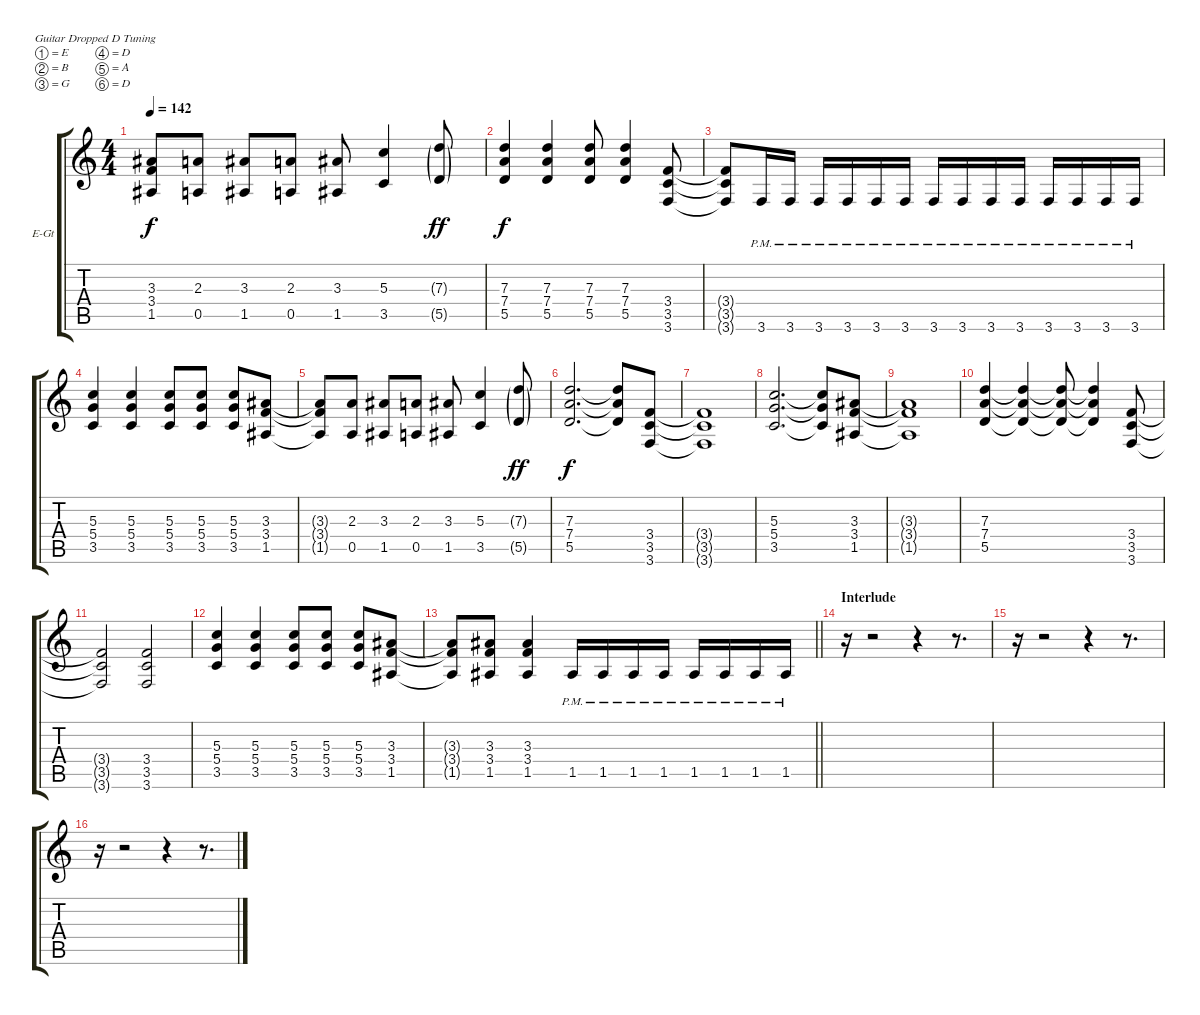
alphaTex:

\bracketExtendMode groupsimilarinstruments
\firstSystemTrackNameOrientation horizontal
\otherSystemsTrackNameOrientation horizontal
\track ("Electric Guitar 1" "E-Gt") {instrument distortionguitar}
\staff {score tabs}
\tuning (E4 B3 G3 D3 A2 D2)
\ts (4 4)
\tempo 142
\clef g2
\ks c
(3.3{t} 3.4{t} 1.5{t}).8{dy f} (2.3 0.5).8 (3.3 1.5).8 (2.3 0.5).8 (3.3 1.5).8 (5.3 3.5).4 (7.3{g} 5.5{g}).8{dy ff} |
(7.3 7.4 5.5).4{dy f} (7.3 7.4 5.5).4 (7.3 7.4 5.5).8 (7.3 7.4 5.5).4 (3.4 3.5 3.6).8 |
(3.4{t} 3.5{t} 3.6{t}).8 3.6{pm}.16 3.6{pm}.16 3.6{pm}.16 3.6{pm}.16 3.6{pm}.16 3.6{pm}.16 3.6{pm}.16 3.6{pm}.16 3.6{pm}.16 3.6{pm}.16 3.6{pm}.16 3.6{pm}.16 3.6{pm}.16 3.6{pm}.16 |
(5.3 5.4 3.5).4 (5.3 5.4 3.5).4 (5.3 5.4 3.5).8 (5.3 5.4 3.5).8 (5.3 5.4 3.5).8 (3.3 3.4 1.5).8 |
(3.3{t} 3.4{t} 1.5{t}).8 (2.3 0.5).8 (3.3 1.5).8 (2.3 0.5).8 (3.3 1.5).8 (5.3 3.5).4 (7.3{g} 5.5{g}).8{dy ff} |
(7.3 7.4 5.5).2{d dy f} (7.3{t} 7.4{t} 5.5{t}).8 (3.4 3.5 3.6).8 |
(3.4{t} 3.5{t} 3.6{t}).1 |
(5.3 5.4 3.5).2{d} (5.3{t} 5.4{t} 3.5{t}).8 (3.3 3.4 1.5).8 |
(3.3{t} 3.4{t} 1.5{t}).1 |
(7.3 7.4 5.5).4 (7.3{t} 7.4{t} 5.5{t}).4 (7.3{t} 7.4{t} 5.5{t}).8 (7.3{t} 7.4{t} 5.5{t}).4 (3.4 3.5 3.6).8 |
(3.4{t} 3.5{t} 3.6{t}).2 (3.4 3.5 3.6).2 |
(5.3 5.4 3.5).4 (5.3 5.4 3.5).4 (5.3 5.4 3.5).8 (5.3 5.4 3.5).8 (5.3 5.4 3.5).8 (3.3 3.4 1.5).8 |
\barLineRight lightlight
(3.3{t} 3.4{t} 1.5{t}).8 (3.3 3.4 1.5).8 (3.3 3.4 1.5).4 1.5{pm}.16 1.5{pm}.16 1.5{pm}.16 1.5{pm}.16 1.5{pm}.16 1.5{pm}.16 1.5{pm}.16 1.5{pm}.16 |
\section ("" "Interlude")
\tempo (150 hide)
r.16 r.2 r.4 r.8{d} |
r.16 r.2 r.4 r.8{d} |
r.16 r.2 r.4 r.8{d}
